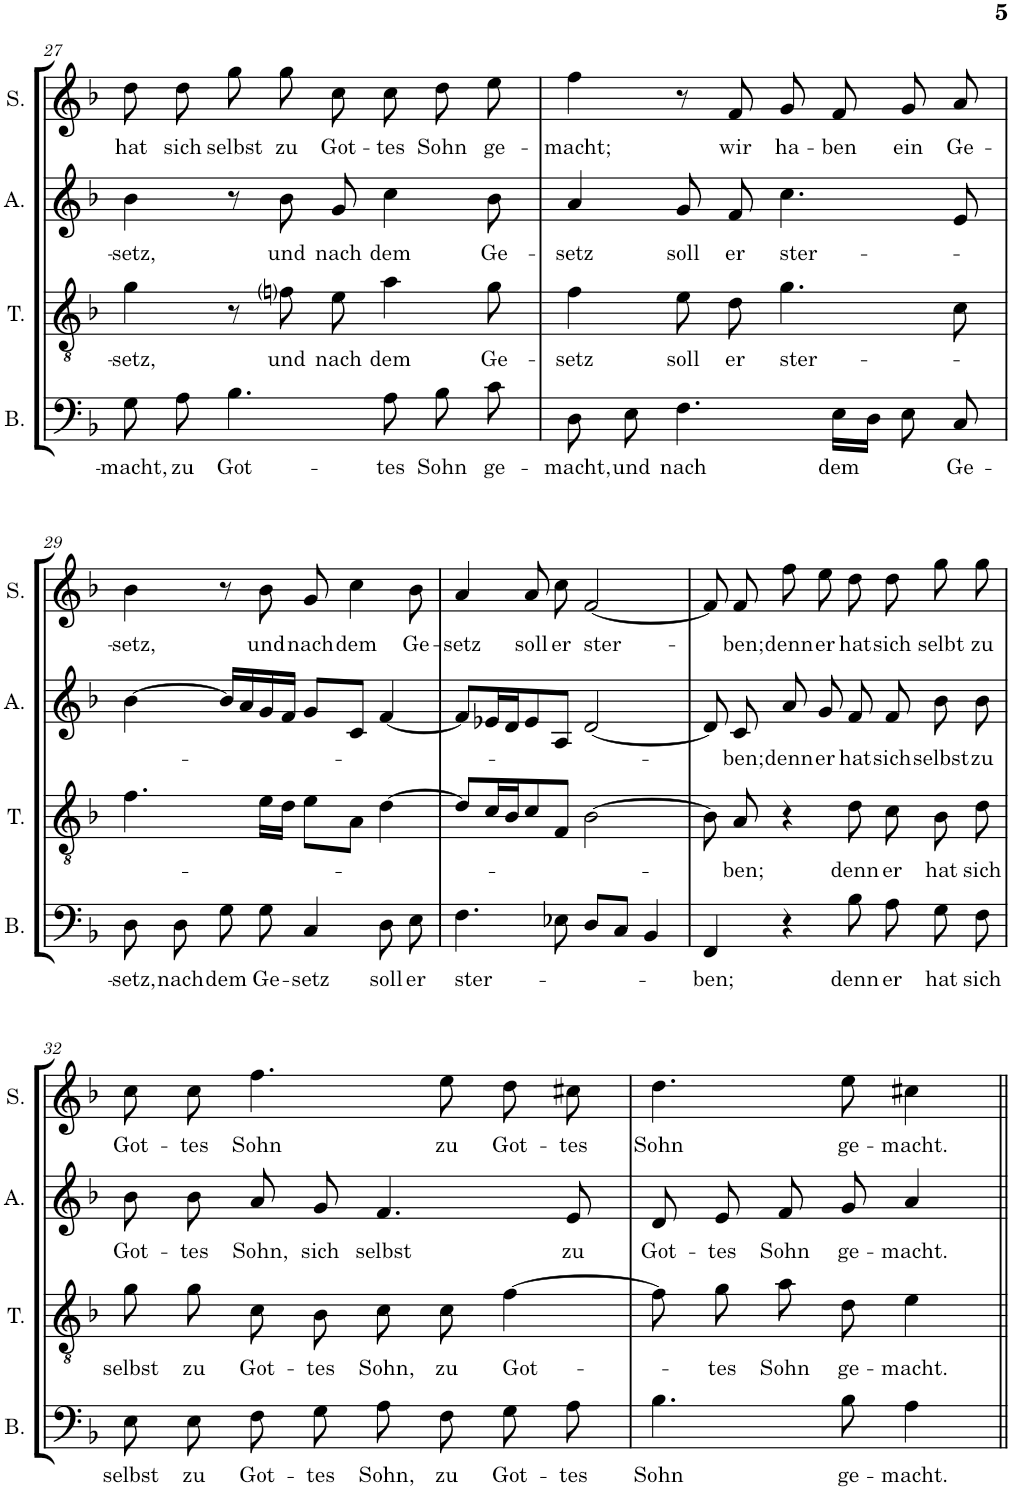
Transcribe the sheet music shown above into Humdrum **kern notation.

**kern	**text	**kern	**text	**kern	**text	**kern	**text
*part4	*part4	*part3	*part3	*part2	*part2	*part1	*part1
*staff4	*staff4	*staff3	*staff3	*staff2	*staff2	*staff1	*staff1
*I"Basso	*	*I"Tenore	*	*I"Alto	*	*I"Soprano	*
*I'B.	*	*I'T.	*	*I'A.	*	*I'S.	*
!!LO:PB:g=z
*clefF4	*	*clefGv2	*	*clefG2	*	*clefG2	*
*k[b-]	*	*k[b-]	*	*k[b-]	*	*k[b-]	*
*F:	*	*F:	*	*F:	*	*F:	*
*M4/4	*	*M4/4	*	*M4/4	*	*M4/4	*
=27	=27	=27	=27	=27	=27	=27	=27
!	!LO:LY:b	!	!LO:LY:b	!	!LO:LY:b	!	!LO:LY:b
8G\	-macht,	4g\	-setz,	4b-\	-setz,	8dd\L	hat
!	!LO:LY:b	!	!	!	!	!	!LO:LY:b
8A\	zu	.	.	.	.	8dd\J	sich
!	!LO:LY:b	!	!	!	!	!	!LO:LY:b
4.B-\	Got-	8r	.	8r	.	8gg\L	selbst
!	!	!	!LO:LY:b	!	!LO:LY:b	!	!LO:LY:b
.	.	8fni\	und	8b-\	und	8gg\J	zu
!	!	!	!LO:LY:b	!	!LO:LY:b	!	!LO:LY:b
.	.	8e\	nach	8g/	nach	8cc\L	Got-
!	!LO:LY:b	!	!LO:LY:b	!	!LO:LY:b	!	!LO:LY:b
8A\	-tes	4a\	dem	4cc\	dem	8cc\J	-tes
!	!LO:LY:b	!	!	!	!	!	!LO:LY:b
8B-\	Sohn	.	.	.	.	8dd\L	Sohn
!	!LO:LY:b	!	!LO:LY:b	!	!LO:LY:b	!	!LO:LY:b
8c\	ge-	8g\	Ge-	8b-\	Ge-	8ee\J	ge-
=28	=28	=28	=28	=28	=28	=28	=28
!	!LO:LY:b	!	!LO:LY:b	!	!LO:LY:b	!	!LO:LY:b
8D\	-macht,	4f\	-setz	4a/	-setz	4ff\	-macht;
!	!LO:LY:b	!	!	!	!	!	!
8E\	und	.	.	.	.	.	.
!	!LO:LY:b	!	!LO:LY:b	!	!LO:LY:b	!	!
4.F\	nach	8e\	soll	8g/	soll	8r	.
!	!	!	!LO:LY:b	!	!LO:LY:b	!	!LO:LY:b
.	.	8d\	er	8f/	er	8f/	wir
!	!	!	!LO:LY:b	!	!LO:LY:b	!	!LO:LY:b
.	.	4.g\	ster-	4.cc\	ster-	8g/L	ha-
!	!LO:LY:b	!	!	!	!	!	!LO:LY:b
16E\LL	dem	.	.	.	.	8f/J	-ben
16D\JJ	.	.	.	.	.	.	.
!	!	!	!	!	!	!	!LO:LY:b
8E\	.	.	.	.	.	8g/L	ein
!	!LO:LY:b	!	!	!	!	!	!LO:LY:b
8C/	Ge-	8c\	.	8e/	.	8a/J	Ge-
!!LO:LB:g=z
=29	=29	=29	=29	=29	=29	=29	=29
!	!LO:LY:b	!	!	!	!	!	!LO:LY:b
8D\	-setz,	4.f\	.	[4b-\	.	4b-\	-setz,
!	!LO:LY:b	!	!	!	!	!	!
8D\	nach	.	.	.	.	.	.
!	!LO:LY:b	!	!	!	!	!	!
8G\	dem	.	.	16b-/LL]	.	8r	.
.	.	.	.	16a/	.	.	.
!	!LO:LY:b	!	!	!	!	!	!LO:LY:b
8G\	Ge-	16e\LL	.	16g/	.	8b-\	und
.	.	16d\JJ	.	16f/JJ	.	.	.
!	!LO:LY:b	!	!	!	!	!	!LO:LY:b
4C/	-setz	8e\L	.	8g/L	.	8g/	nach
!	!	!	!	!	!	!	!LO:LY:b
.	.	8A\J	.	8c/J	.	4cc\	dem
!	!LO:LY:b	!	!	!	!	!	!
8D\	soll	[4d\	.	[4f/	.	.	.
!	!LO:LY:b	!	!	!	!	!	!LO:LY:b
8E\	er	.	.	.	.	8b-\	Ge-
=30	=30	=30	=30	=30	=30	=30	=30
!	!LO:LY:b	!	!	!	!	!	!LO:LY:b
4.F\	ster-	8d/L]	.	8f/L]	.	4a/	-setz
.	.	16c/L	.	16e-X/L	.	.	.
.	.	16B-/J	.	16d/J	.	.	.
!	!	!	!	!	!	!	!LO:LY:b
.	.	8c/	.	8e-/	.	8a\L	soll
!	!	!	!	!	!	!	!LO:LY:b
8E-X\	.	8F/J	.	8A/J	.	8cc\J	er
!	!	!	!	!	!	!	!LO:LY:b
8D/L	.	[2B-\	.	[2d/	.	[2f/	ster-
8C/J	.	.	.	.	.	.	.
4BB-/	.	.	.	.	.	.	.
=31	=31	=31	=31	=31	=31	=31	=31
!	!LO:LY:b	!	!	!	!	!	!
4FF/	-ben;	8B-\]	.	8d/]	.	8f/L]	.
!	!	!	!LO:LY:b	!	!LO:LY:b	!	!LO:LY:b
.	.	8A/	-ben;	8c/	-ben;	8f/J	-ben;
!	!	!	!	!	!LO:LY:b	!	!LO:LY:b
4r	.	4r	.	8a/	denn	8ff\L	denn
!	!	!	!	!	!LO:LY:b	!	!LO:LY:b
.	.	.	.	8g/	er	8ee\J	er
!	!LO:LY:b	!	!LO:LY:b	!	!LO:LY:b	!	!LO:LY:b
8B-\	denn	8d\	denn	8f/	hat	8dd\L	hat
!	!LO:LY:b	!	!LO:LY:b	!	!LO:LY:b	!	!LO:LY:b
8A\	er	8c\	er	8f/	sich	8dd\J	sich
!	!LO:LY:b	!	!LO:LY:b	!	!LO:LY:b	!	!LO:LY:b
8G\	hat	8B-\	hat	8b-\	selbst	8gg\L	selbt
!	!LO:LY:b	!	!LO:LY:b	!	!LO:LY:b	!	!LO:LY:b
8F\	sich	8d\	sich	8b-\	zu	8gg\J	zu
!!LO:LB:g=z
=32	=32	=32	=32	=32	=32	=32	=32
!	!LO:LY:b	!	!LO:LY:b	!	!LO:LY:b	!	!LO:LY:b
8E\	selbst	8g\	selbst	8b-\	Got-	8cc\L	Got-
!	!LO:LY:b	!	!LO:LY:b	!	!LO:LY:b	!	!LO:LY:b
8E\	zu	8g\	zu	8b-\	-tes	8cc\J	-tes
!	!LO:LY:b	!	!LO:LY:b	!	!LO:LY:b	!	!LO:LY:b
8F\	Got-	8c\	Got-	8a/	Sohn,	4.ff\	Sohn
!	!LO:LY:b	!	!LO:LY:b	!	!LO:LY:b	!	!
8G\	-tes	8B-\	-tes	8g/	sich	.	.
!	!LO:LY:b	!	!LO:LY:b	!	!LO:LY:b	!	!
8A\	Sohn,	8c\	Sohn,	4.f/	selbst	.	.
!	!LO:LY:b	!	!LO:LY:b	!	!	!	!LO:LY:b
8F\	zu	8c\	zu	.	.	8ee\	zu
!	!LO:LY:b	!	!LO:LY:b	!	!	!	!LO:LY:b
8G\	Got-	[4f\	Got-	.	.	8dd\L	Got-
!	!LO:LY:b	!	!	!	!LO:LY:b	!	!LO:LY:b
8A\	-tes	.	.	8e/	zu	8cc#X\J	-tes
=33	=33	=33	=33	=33	=33	=33	=33
!	!LO:LY:b	!	!	!	!LO:LY:b	!	!LO:LY:b
4.B-\	Sohn	8f\]	.	8d/	Got-	4.dd\	Sohn
!	!	!	!LO:LY:b	!	!LO:LY:b	!	!
.	.	8g\	-tes	8e/	-tes	.	.
!	!	!	!LO:LY:b	!	!LO:LY:b	!	!
.	.	8a\	Sohn	8f/	Sohn	.	.
!	!LO:LY:b	!	!LO:LY:b	!	!LO:LY:b	!	!LO:LY:b
8B-\	ge-	8d\	ge-	8g/	ge-	8ee\	ge-
!	!LO:LY:b	!	!LO:LY:b	!	!LO:LY:b	!	!LO:LY:b
4A\	-macht.	4e\	-macht.	4a/	-macht.	4cc#X\	-macht.
=||	=||	=||	=||	=||	=||	=||	=||
*-	*-	*-	*-	*-	*-	*-	*-
